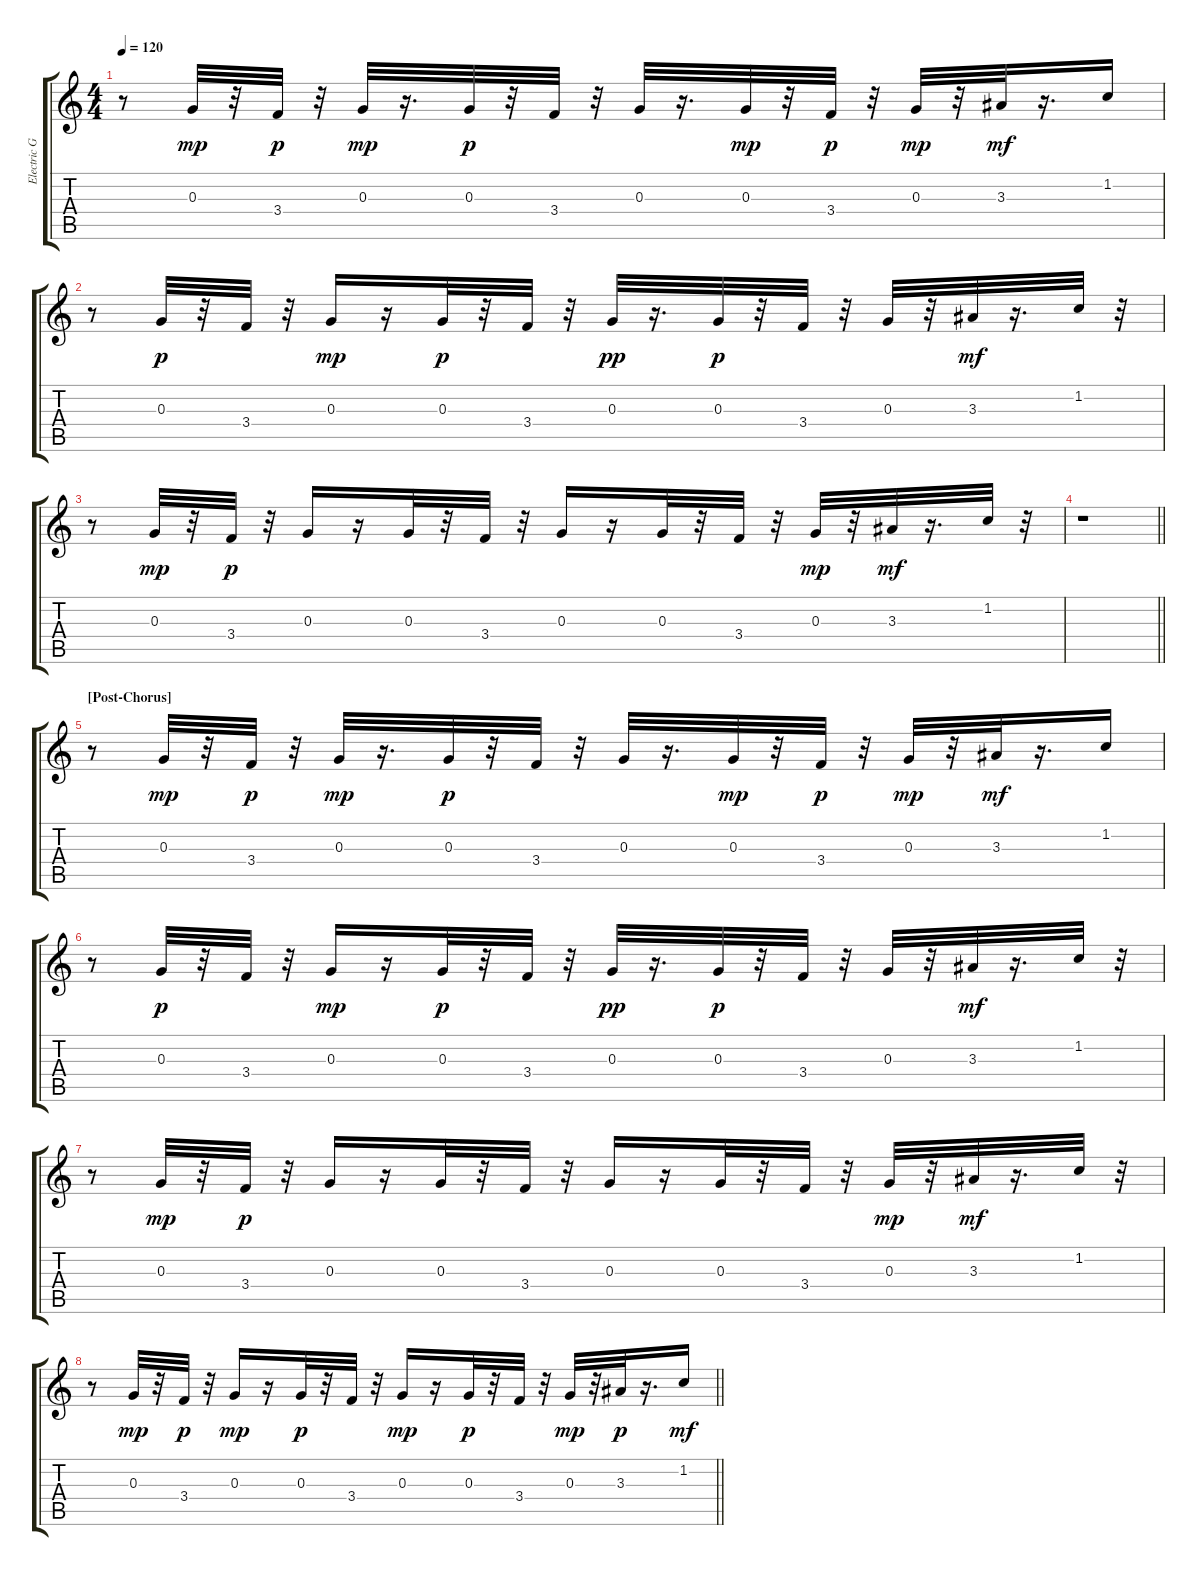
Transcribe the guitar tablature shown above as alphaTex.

\track ("Electric Guitar" "Electric G") {instrument electricguitarmuted}
\staff {score tabs}
\tuning (E4 B3 G3 D3 A2 E2) {hide}
\ts (4 4)
\tempo 120
\clef g2
\ks c
r.8{dy mf} 0.3.32{dy mp} r.32 3.4.32{dy p} r.32 0.3.32{dy mp} r.16{d} 0.3.32{dy p} r.32 3.4.32 r.32 0.3.32 r.16{d} 0.3.32{dy mp} r.32 3.4.32{dy p} r.32 0.3.32{dy mp} r.32 3.3.32{dy mf} r.16{d} 1.2.16 |
r.8 0.3.32{dy p} r.32 3.4.32 r.32 0.3.16{dy mp} r.16 0.3.32{dy p} r.32 3.4.32 r.32 0.3.32{dy pp} r.16{d} 0.3.32{dy p} r.32 3.4.32 r.32 0.3.32 r.32 3.3.32{dy mf} r.16{d} 1.2.32 r.32 |
r.8 0.3.32{dy mp} r.32 3.4.32{dy p} r.32 0.3.16 r.16 0.3.32 r.32 3.4.32 r.32 0.3.16 r.16 0.3.32 r.32 3.4.32 r.32 0.3.32{dy mp} r.32 3.3.32{dy mf} r.16{d} 1.2.32 r.32 |
\barLineRight lightlight
r.1 |
\section ("" "[Post-Chorus]")
r.8 0.3.32{dy mp} r.32 3.4.32{dy p} r.32 0.3.32{dy mp} r.16{d} 0.3.32{dy p} r.32 3.4.32 r.32 0.3.32 r.16{d} 0.3.32{dy mp} r.32 3.4.32{dy p} r.32 0.3.32{dy mp} r.32 3.3.32{dy mf} r.16{d} 1.2.16 |
r.8 0.3.32{dy p} r.32 3.4.32 r.32 0.3.16{dy mp} r.16 0.3.32{dy p} r.32 3.4.32 r.32 0.3.32{dy pp} r.16{d} 0.3.32{dy p} r.32 3.4.32 r.32 0.3.32 r.32 3.3.32{dy mf} r.16{d} 1.2.32 r.32 |
r.8 0.3.32{dy mp} r.32 3.4.32{dy p} r.32 0.3.16 r.16 0.3.32 r.32 3.4.32 r.32 0.3.16 r.16 0.3.32 r.32 3.4.32 r.32 0.3.32{dy mp} r.32 3.3.32{dy mf} r.16{d} 1.2.32 r.32 |
\barLineRight lightlight
r.8 0.3.32{dy mp} r.32 3.4.32{dy p} r.32 0.3.16{dy mp} r.16 0.3.32{dy p} r.32 3.4.32 r.32 0.3.16{dy mp} r.16 0.3.32{dy p} r.32 3.4.32 r.32 0.3.32{dy mp} r.32 3.3.32{dy p} r.16{d} 1.2.16{dy mf}
